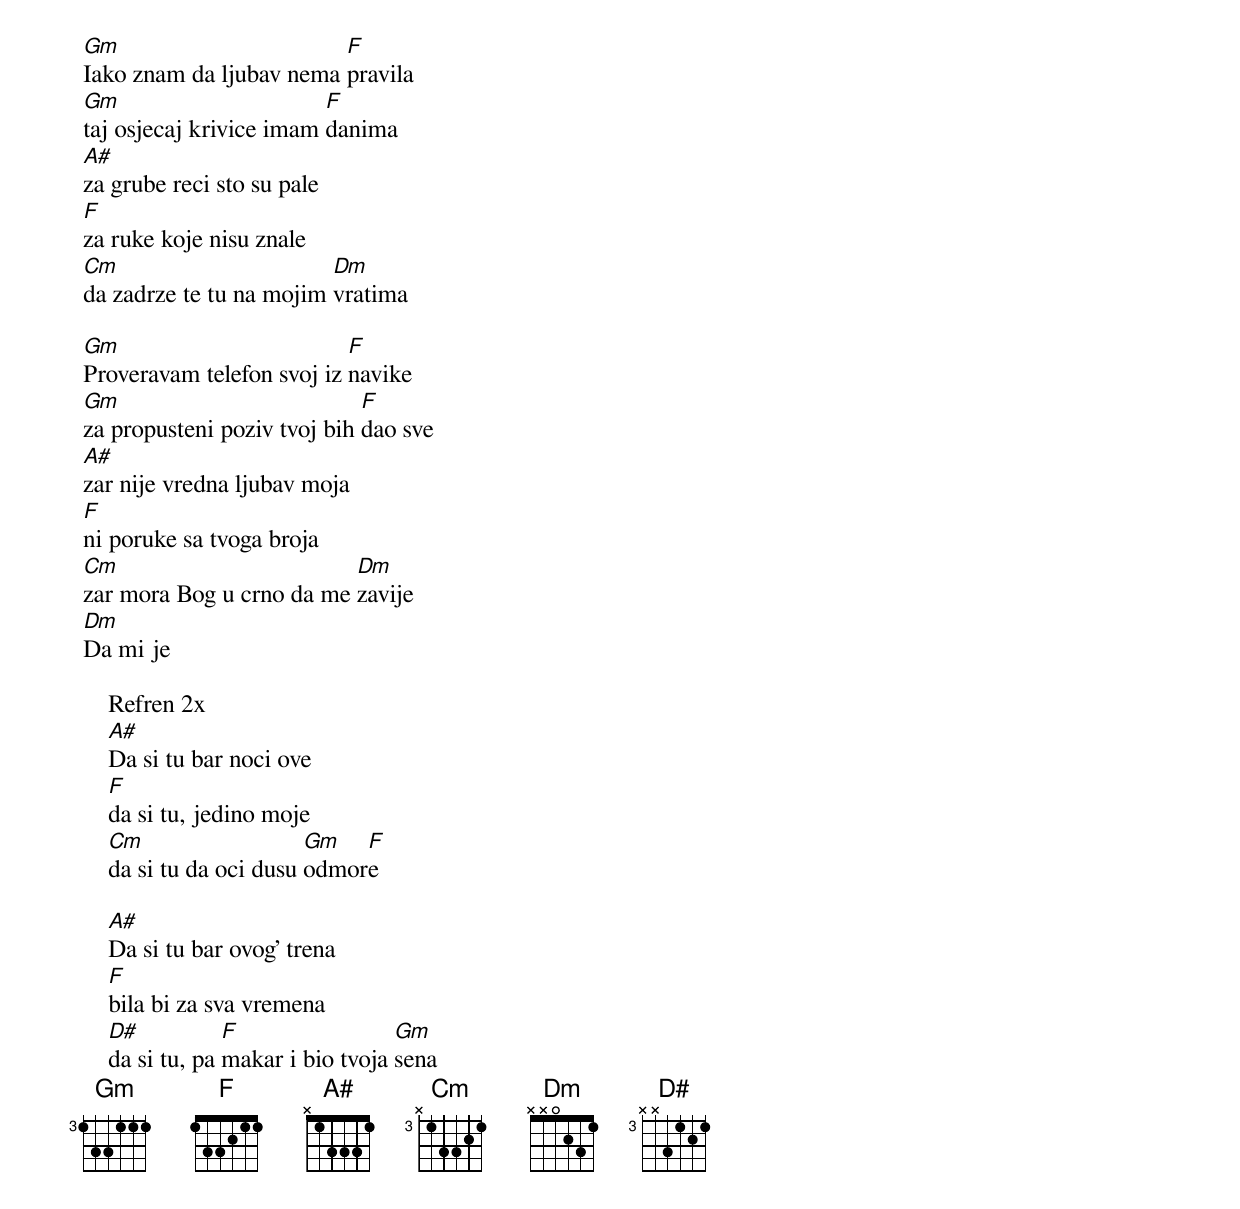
Gm                       F
Iako znam da ljubav nema pravila
Gm                       F
taj osjecaj krivice imam danima
A#
za grube reci sto su pale
F
za ruke koje nisu znale
Cm                       Dm
da zadrze te tu na mojim vratima

Gm                         F
Proveravam telefon svoj iz navike
Gm                           F
za propusteni poziv tvoj bih dao sve
A#
zar nije vredna ljubav moja
F
ni poruke sa tvoga broja
Cm                        Dm
zar mora Bog u crno da me zavije
Dm
Da mi je

    Refren 2x
    A#
    Da si tu bar noci ove
    F
    da si tu, jedino moje
    Cm                   Gm   F
    da si tu da oci dusu odmore

    A#
    Da si tu bar ovog' trena
    F
    bila bi za sva vremena
    D#           F                 Gm
    da si tu, pa makar i bio tvoja sena
